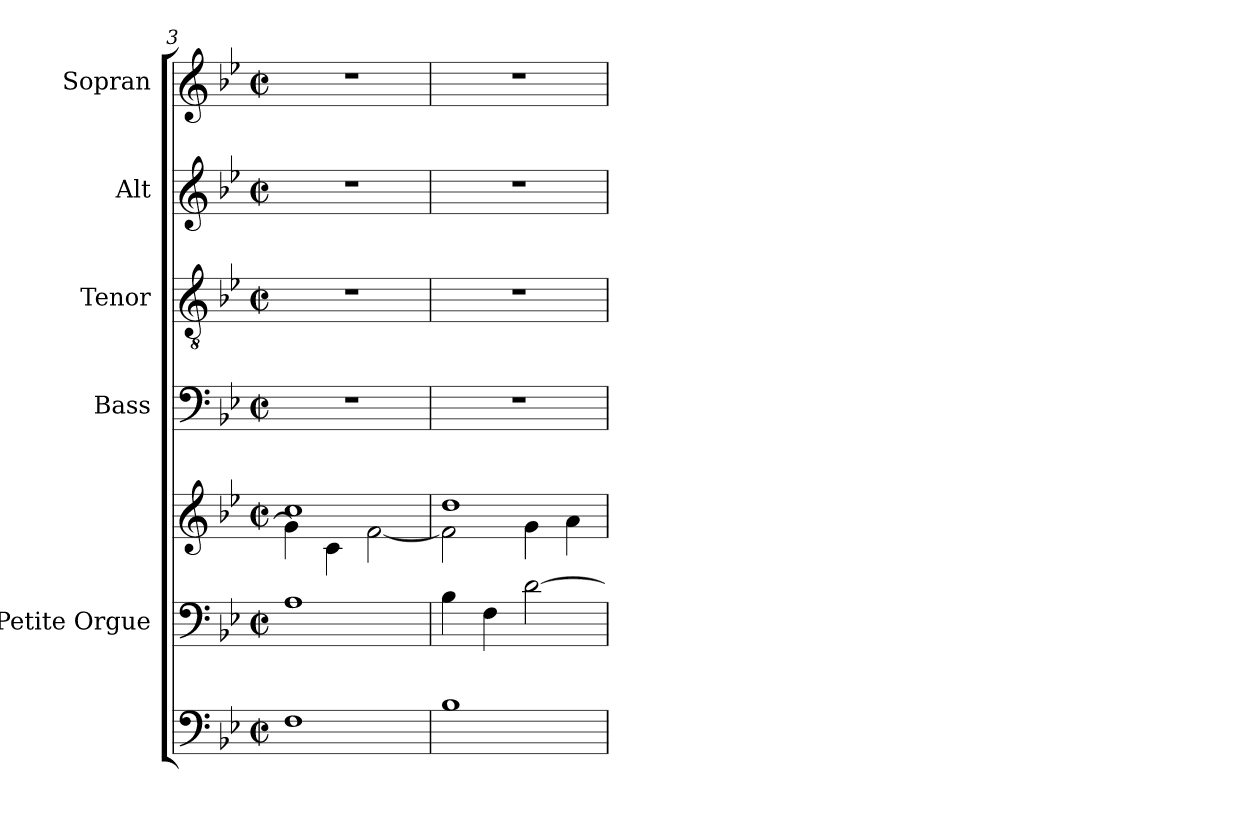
**kern	**kern	**kern	**kern	**kern	**kern	**kern
*part6	*part5	*part5	*part4	*part3	*part2	*part1
*staff7	*staff6	*staff5	*staff4	*staff3	*staff2	*staff1
*	*I"Petite Orgue	*	*I"Bass	*I"Tenor	*I"Alt	*I"Sopran
*	*I'Org. 1	*	*I'B.	*I'T.	*I'A.	*I'S.
*clefF4	*clefF4	*clefG2	*clefF4	*clefGv2	*clefG2	*clefG2
*k[b-e-]	*k[b-e-]	*k[b-e-]	*k[b-e-]	*k[b-e-]	*k[b-e-]	*k[b-e-]
*B-:	*B-:	*B-:	*B-:	*B-:	*B-:	*B-:
*M2/2	*M2/2	*M2/2	*M2/2	*M2/2	*M2/2	*M2/2
*met(c|)	*met(c|)	*met(c|)	*met(c|)	*met(c|)	*met(c|)	*met(c|)
=3	=3	=3	=3	=3	=3	=3
*	*	*^	*	*	*	*
1F	1A	1cc	4g\]	1r	1r	1r	1r
.	.	.	4c\	.	.	.	.
.	.	.	[<2f\	.	.	.	.
=4	=4	=4	=4	=4	=4	=4	=4
1B-	4B-\	1dd	2f\]	1r	1r	1r	1r
.	4F\	.	.	.	.	.	.
.	[2d\	.	4g\	.	.	.	.
.	.	.	4a\	.	.	.	.
*	*	*v	*v	*	*	*	*
=	=	=	=	=	=	=
*-	*-	*-	*-	*-	*-	*-
